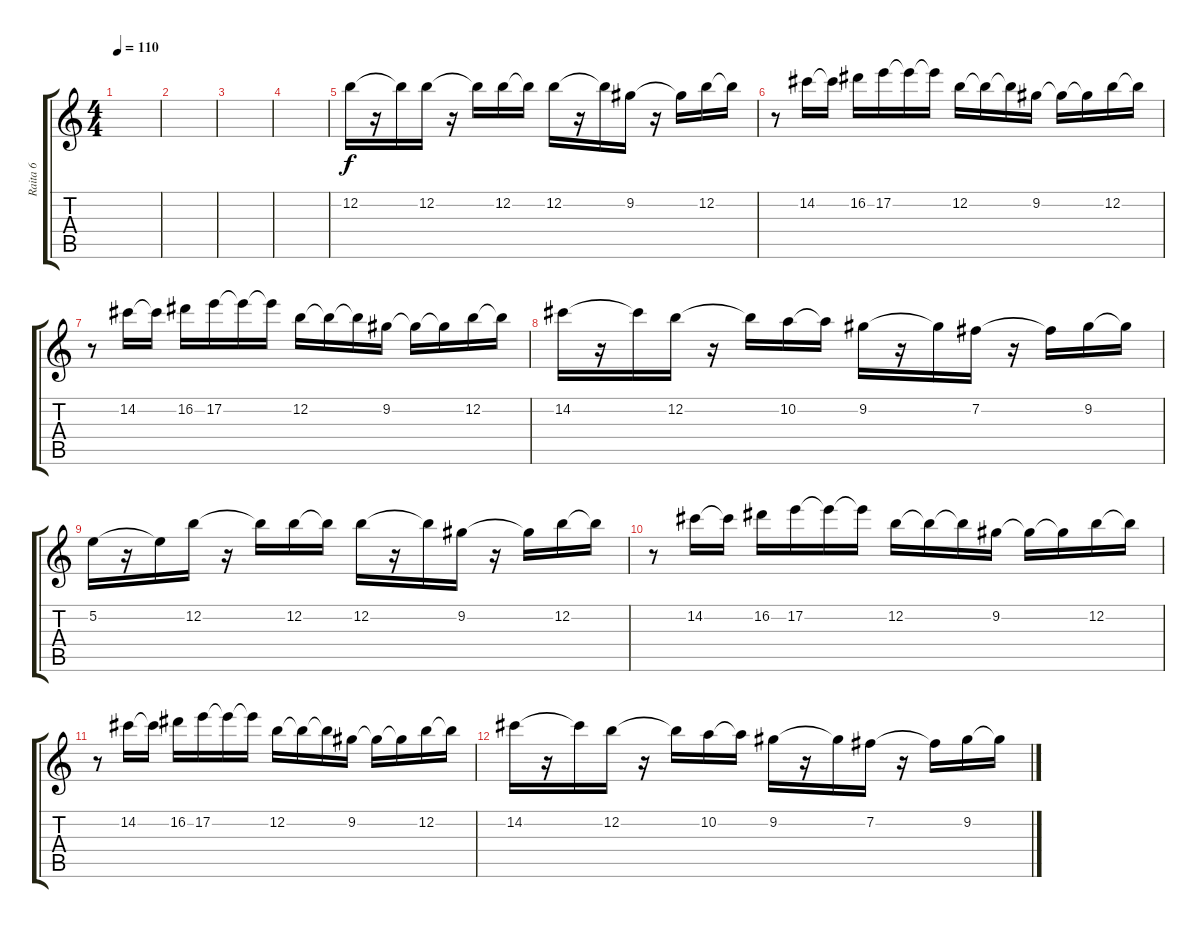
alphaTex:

\track ("Raita 6" "Raita 6") {instrument distortionguitar}
\staff {score tabs}
\tuning (E4 B3 G3 D3 A2 E2) {hide}
\ts (4 4)
\tempo 110
\clef g2
\ks c
|
|
|
|
12.2.16 r.16 12.2{t}.16 12.2.16 r.16 12.2{t}.16 12.2.16 12.2{t}.16 12.2.16 r.16 12.2{t}.16 9.2.16 r.16 9.2{t}.16 12.2.16 12.2{t}.16 |
r.8 14.2.16 14.2{t}.16 16.2.16 17.2.16 17.2{t}.16 17.2{t}.16 12.2.16 12.2{t}.16 12.2{t}.16 9.2.16 9.2{t}.16 9.2{t}.16 12.2.16 12.2{t}.16 |
r.8 14.2.16 14.2{t}.16 16.2.16 17.2.16 17.2{t}.16 17.2{t}.16 12.2.16 12.2{t}.16 12.2{t}.16 9.2.16 9.2{t}.16 9.2{t}.16 12.2.16 12.2{t}.16 |
14.2.16 r.16 14.2{t}.16 12.2.16 r.16 12.2{t}.16 10.2.16 10.2{t}.16 9.2.16 r.16 9.2{t}.16 7.2.16 r.16 7.2{t}.16 9.2.16 9.2{t}.16 |
5.2.16 r.16 5.2{t}.16 12.2.16 r.16 12.2{t}.16 12.2.16 12.2{t}.16 12.2.16 r.16 12.2{t}.16 9.2.16 r.16 9.2{t}.16 12.2.16 12.2{t}.16 |
r.8 14.2.16 14.2{t}.16 16.2.16 17.2.16 17.2{t}.16 17.2{t}.16 12.2.16 12.2{t}.16 12.2{t}.16 9.2.16 9.2{t}.16 9.2{t}.16 12.2.16 12.2{t}.16 |
r.8 14.2.16 14.2{t}.16 16.2.16 17.2.16 17.2{t}.16 17.2{t}.16 12.2.16 12.2{t}.16 12.2{t}.16 9.2.16 9.2{t}.16 9.2{t}.16 12.2.16 12.2{t}.16 |
14.2.16 r.16 14.2{t}.16 12.2.16 r.16 12.2{t}.16 10.2.16 10.2{t}.16 9.2.16 r.16 9.2{t}.16 7.2.16 r.16 7.2{t}.16 9.2.16 9.2{t}.16
